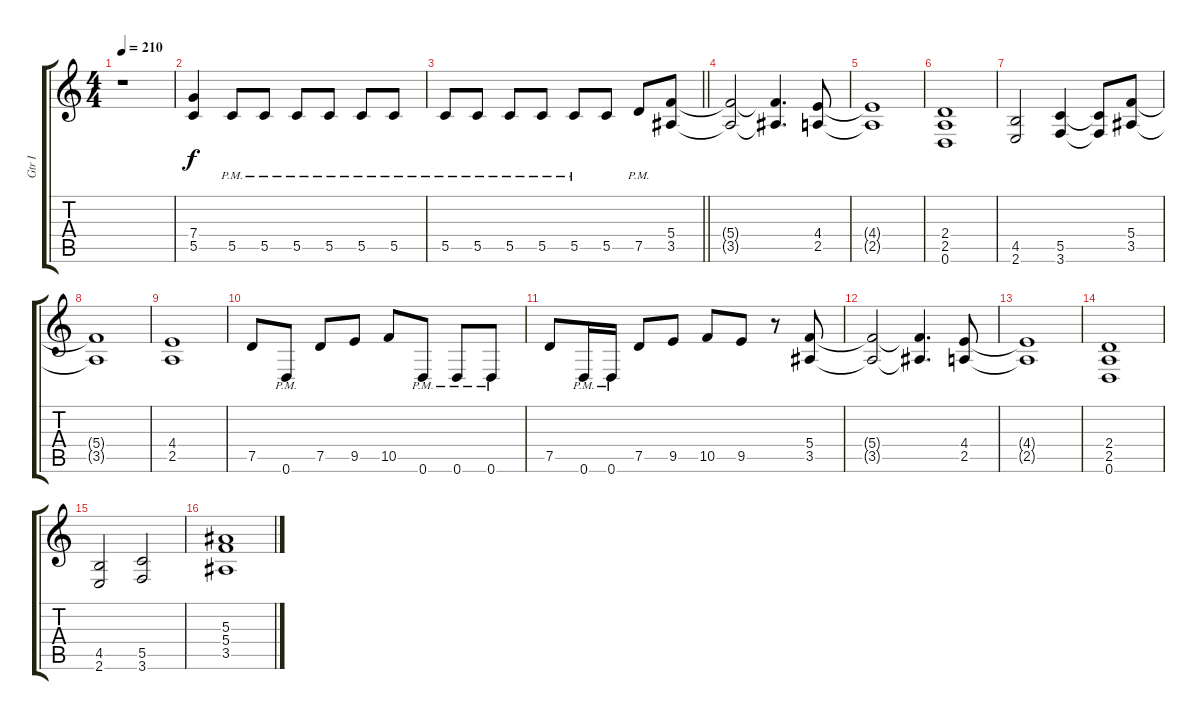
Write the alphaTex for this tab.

\track ("Gtr I" "Gtr I") {instrument distortionguitar}
\staff {score tabs}
\tuning (D4 A3 F3 C3 G2 D2) {hide}
\ts (4 4)
\tempo 210
\clef g2
\ks c
r.1{dy f} |
(7.4 5.5).4 5.5{pm}.8 5.5{pm}.8 5.5{pm}.8 5.5{pm}.8 5.5{pm}.8 5.5{pm}.8 |
\barLineRight lightlight
5.5{pm}.8 5.5{pm}.8 5.5{pm}.8 5.5{pm}.8 5.5{pm}.8 5.5.8 7.5{pm}.8 (5.4 3.5).8 |
(5.4{t} 3.5{t}).2 (5.4{t} 3.5{t}).4{d} (4.4 2.5).8 |
(4.4{t} 2.5{t}).1 |
(2.4 2.5 0.6).1 |
(4.5 2.6).2 (5.5 3.6).4 (5.5{t} 3.6{t}).8 (5.4 3.5).8 |
(5.4{t} 3.5{t}).1 |
(4.4 2.5).1 |
7.5.8 0.6{pm}.8 7.5.8 9.5.8 10.5.8 0.6{pm}.8 0.6{pm}.8 0.6{pm}.8 |
7.5.8 0.6{pm}.16 0.6{pm}.16 7.5.8 9.5.8 10.5.8 9.5.8 r.8 (5.4 3.5).8 |
(5.4{t} 3.5{t}).2 (5.4{t} 3.5{t}).4{d} (4.4 2.5).8 |
(4.4{t} 2.5{t}).1 |
(2.4 2.5 0.6).1 |
(4.5 2.6).2 (5.5 3.6).2 |
(5.3 5.4 3.5).1
